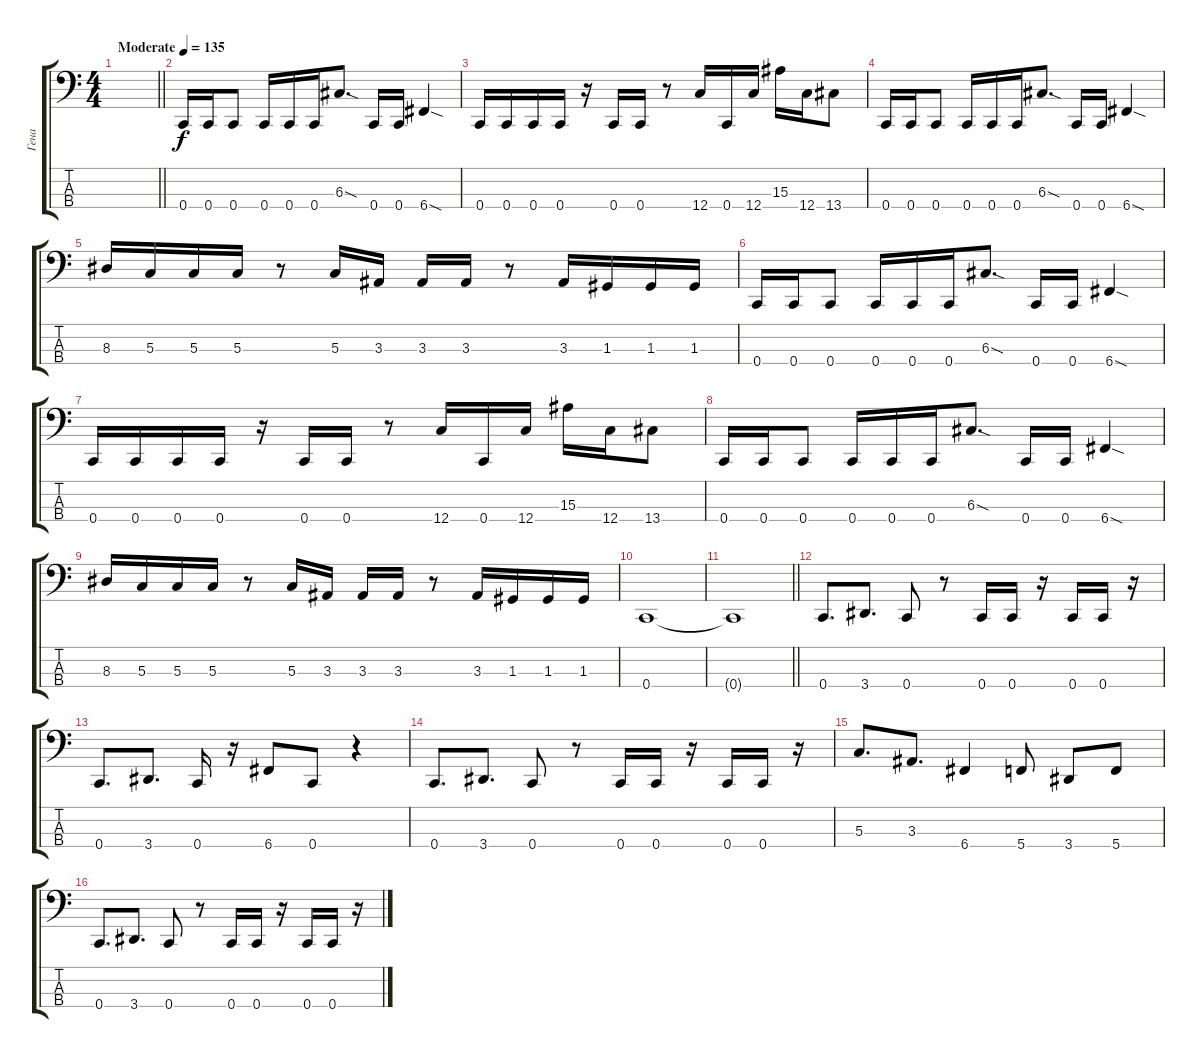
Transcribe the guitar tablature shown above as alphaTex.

\track ("Гена" "Гена") {instrument electricbasspick}
\staff {score tabs}
\tuning (F2 C2 G1 C1) {hide}
\ts (4 4)
\tempo (135 "Moderate")
\clef f4
\barLineRight lightlight
\ks c
|
0.4.16 0.4.16 0.4.8 0.4.16 0.4.16 0.4.16 6.3{sod}.8{d} 0.4.16 0.4.16 6.4{sod}.4 |
0.4.16 0.4.16 0.4.16 0.4.16 r.16 0.4.16 0.4.16 r.8 12.4.16 0.4.16 12.4.16 15.3.16 12.4.16 13.4.8 |
0.4.16 0.4.16 0.4.8 0.4.16 0.4.16 0.4.16 6.3{sod}.8{d} 0.4.16 0.4.16 6.4{sod}.4 |
8.3.16 5.3.16 5.3.16 5.3.16 r.8 5.3.16 3.3.16 3.3.16 3.3.16 r.8 3.3.16 1.3.16 1.3.16 1.3.16 |
0.4.16 0.4.16 0.4.8 0.4.16 0.4.16 0.4.16 6.3{sod}.8{d} 0.4.16 0.4.16 6.4{sod}.4 |
0.4.16 0.4.16 0.4.16 0.4.16 r.16 0.4.16 0.4.16 r.8 12.4.16 0.4.16 12.4.16 15.3.16 12.4.16 13.4.8 |
0.4.16 0.4.16 0.4.8 0.4.16 0.4.16 0.4.16 6.3{sod}.8{d} 0.4.16 0.4.16 6.4{sod}.4 |
8.3.16 5.3.16 5.3.16 5.3.16 r.8 5.3.16 3.3.16 3.3.16 3.3.16 r.8 3.3.16 1.3.16 1.3.16 1.3.16 |
0.4.1 |
\barLineRight lightlight
0.4{t}.1 |
0.4.8{d} 3.4.8{d} 0.4.8 r.8 0.4.16 0.4.16 r.16 0.4.16 0.4.16 r.16 |
0.4.8{d} 3.4.8{d} 0.4.16 r.16 6.4.8 0.4.8 r.4 |
0.4.8{d} 3.4.8{d} 0.4.8 r.8 0.4.16 0.4.16 r.16 0.4.16 0.4.16 r.16 |
5.3.8{d} 3.3.8{d} 6.4.4 5.4.8 3.4.8 5.4.8 |
0.4.8{d} 3.4.8{d} 0.4.8 r.8 0.4.16 0.4.16 r.16 0.4.16 0.4.16 r.16
